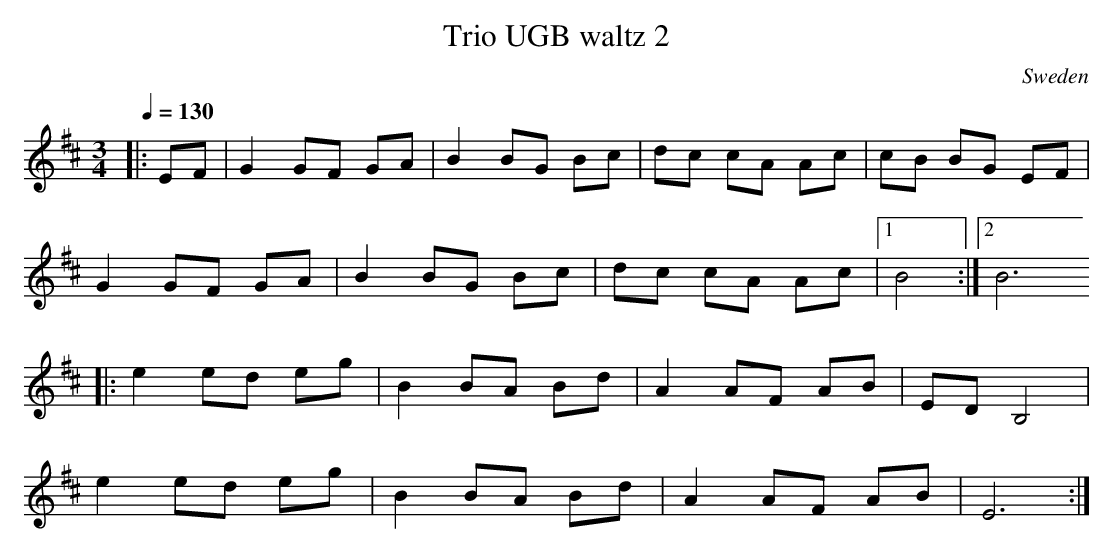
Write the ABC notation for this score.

X:1
T:Trio UGB waltz 2
L:1/8
M:3/4
Q:1/4=130
O:Sweden
K:D major
|:EF|G2GF GA|B2BG Bc|dc cA Ac|cB BG EF|
G2GF GA|B2BG Bc|dc cA Ac|[1B4:|[2B6
|:e2ed eg|B2BA Bd|A2AF AB|ED B,4|
e2ed eg|B2BA Bd|A2AF AB|E6:|
